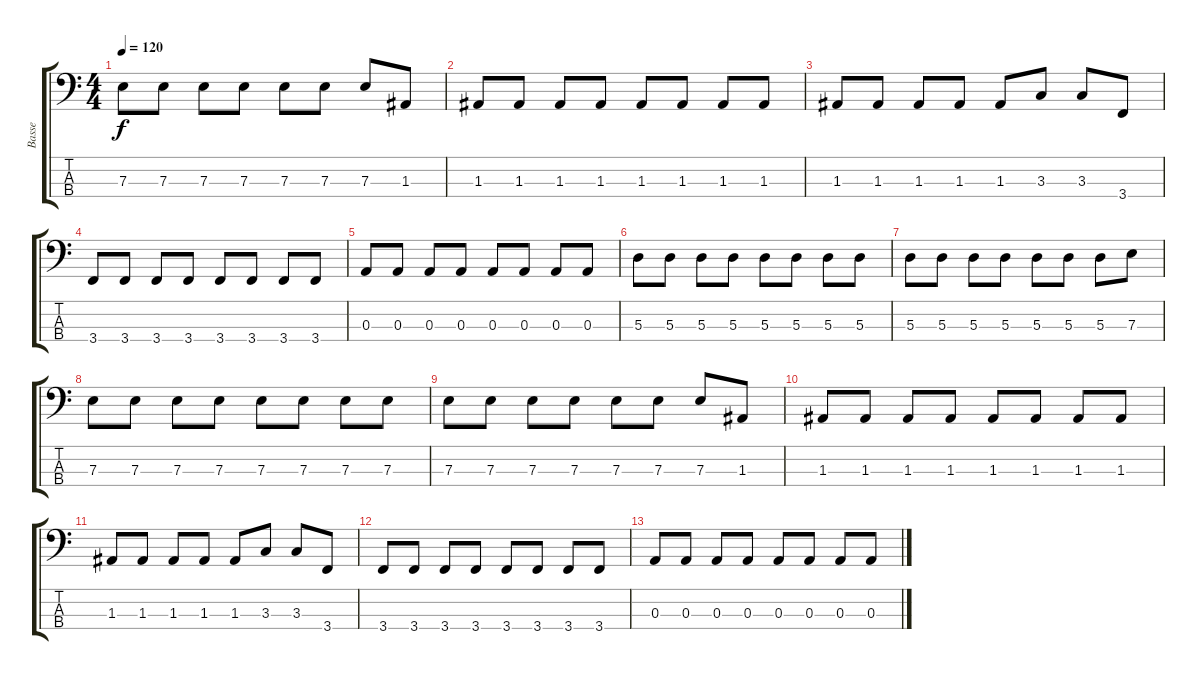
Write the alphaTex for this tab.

\track ("Basse" "Basse") {instrument slapbass1}
\staff {score tabs}
\tuning (G2 D2 A1 D1) {hide}
\ts (4 4)
\tempo 120
\clef f4
\ks c
7.3.8{dy f} 7.3.8 7.3.8 7.3.8 7.3.8 7.3.8 7.3.8 1.3.8 |
1.3.8 1.3.8 1.3.8 1.3.8 1.3.8 1.3.8 1.3.8 1.3.8 |
1.3.8 1.3.8 1.3.8 1.3.8 1.3.8 3.3.8 3.3.8 3.4.8 |
3.4.8 3.4.8 3.4.8 3.4.8 3.4.8 3.4.8 3.4.8 3.4.8 |
0.3.8 0.3.8 0.3.8 0.3.8 0.3.8 0.3.8 0.3.8 0.3.8 |
5.3.8 5.3.8 5.3.8 5.3.8 5.3.8 5.3.8 5.3.8 5.3.8 |
5.3.8 5.3.8 5.3.8 5.3.8 5.3.8 5.3.8 5.3.8 7.3.8 |
7.3.8 7.3.8 7.3.8 7.3.8 7.3.8 7.3.8 7.3.8 7.3.8 |
7.3.8 7.3.8 7.3.8 7.3.8 7.3.8 7.3.8 7.3.8 1.3.8 |
1.3.8 1.3.8 1.3.8 1.3.8 1.3.8 1.3.8 1.3.8 1.3.8 |
1.3.8 1.3.8 1.3.8 1.3.8 1.3.8 3.3.8 3.3.8 3.4.8 |
3.4.8 3.4.8 3.4.8 3.4.8 3.4.8 3.4.8 3.4.8 3.4.8 |
0.3.8 0.3.8 0.3.8 0.3.8 0.3.8 0.3.8 0.3.8 0.3.8
